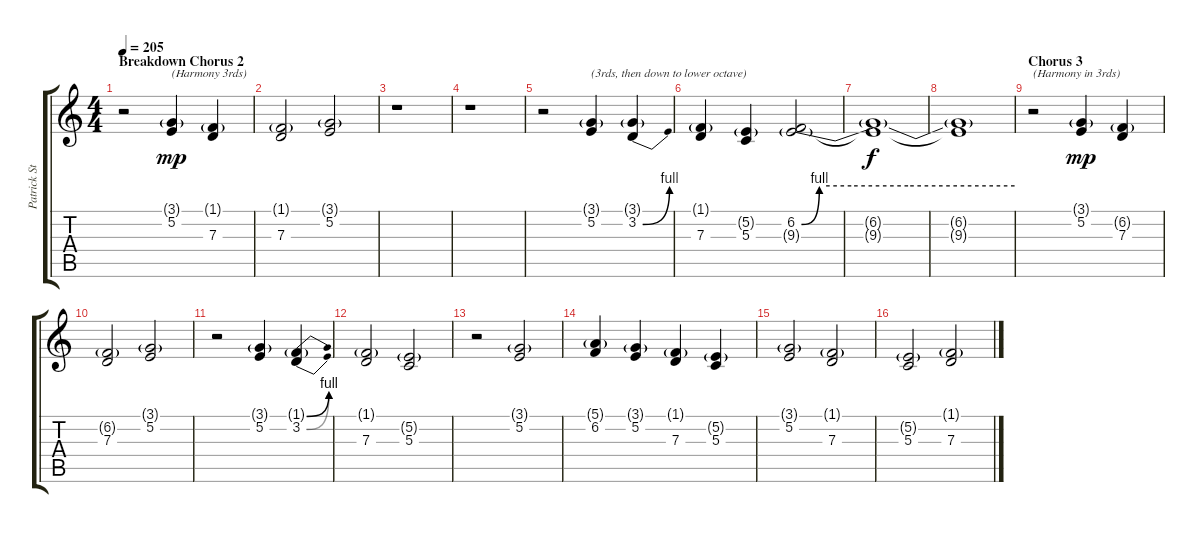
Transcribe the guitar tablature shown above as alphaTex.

\track ("Patrick Stump (Lead Vocal and Harmonies)" "Patrick St") {instrument clarinet}
\staff {score tabs}
\tuning (E4 B3 G3 D3 A2 E2) {hide}
\ts (4 4)
\section ("" "Breakdown Chorus 2")
\tempo 205
\clef g2
\ks c
r.2{dy mp} (3.1{g} 5.2).4{txt "(Harmony 3rds)"} (1.1{g} 7.3).4 |
(1.1{g} 7.3).2 (3.1{g} 5.2).2 |
r.1 |
r.1 |
r.2 (3.1{g} 5.2).4{txt "(3rds, then down to lower octave)"} (3.1{g} 3.2{be (bend 0 0 60 4)}).4 |
(1.1{g} 7.3).4 (5.2{g} 5.3).4 (6.2{be (custom 0 0 5 4 14 4 30 4 60 4)} 9.3{g}).2 |
(6.2{t} 9.3{t}).1{dy f} |
(6.2{t} 9.3{t}).1 |
\section ("" "Chorus 3")
r.2{txt "(Harmony in 3rds)"} (3.1{g} 5.2).4{dy mp} (6.2{g} 7.3).4 |
(6.2{g} 7.3).2 (3.1{g} 5.2).2 |
r.2 (3.1{g} 5.2).4 (1.1{be (bend 0 0 60 4) g} 3.2{be (bend 0 0 60 4)}).4 |
(1.1{g} 7.3).2 (5.2{g} 5.3).2 |
r.2 (3.1{g} 5.2).2 |
(5.1{g} 6.2).4 (3.1{g} 5.2).4 (1.1{g} 7.3).4 (5.2{g} 5.3).4 |
(3.1{g} 5.2).2 (1.1{g} 7.3).2 |
(5.2{g} 5.3).2 (1.1{g} 7.3).2
